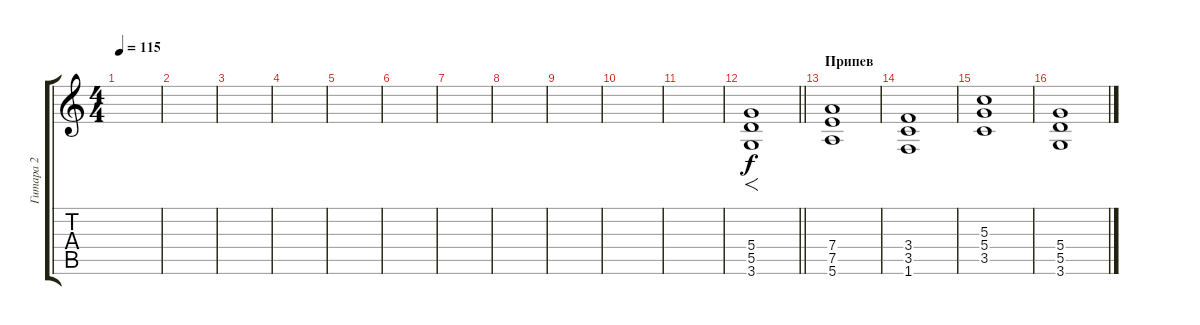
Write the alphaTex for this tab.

\track ("Гитара 2" "Гитара 2") {instrument distortionguitar}
\staff {score tabs}
\tuning (E4 B3 G3 D3 A2 E2) {hide}
\ts (4 4)
\tempo 115
\clef g2
\ks c
|
|
|
|
|
|
|
|
|
|
|
\barLineRight lightlight
(5.4 5.5 3.6).1{f} |
\section ("" "Припев")
(7.4 7.5 5.6).1 |
(3.4 3.5 1.6).1 |
(5.3 5.4 3.5).1 |
(5.4 5.5 3.6).1
